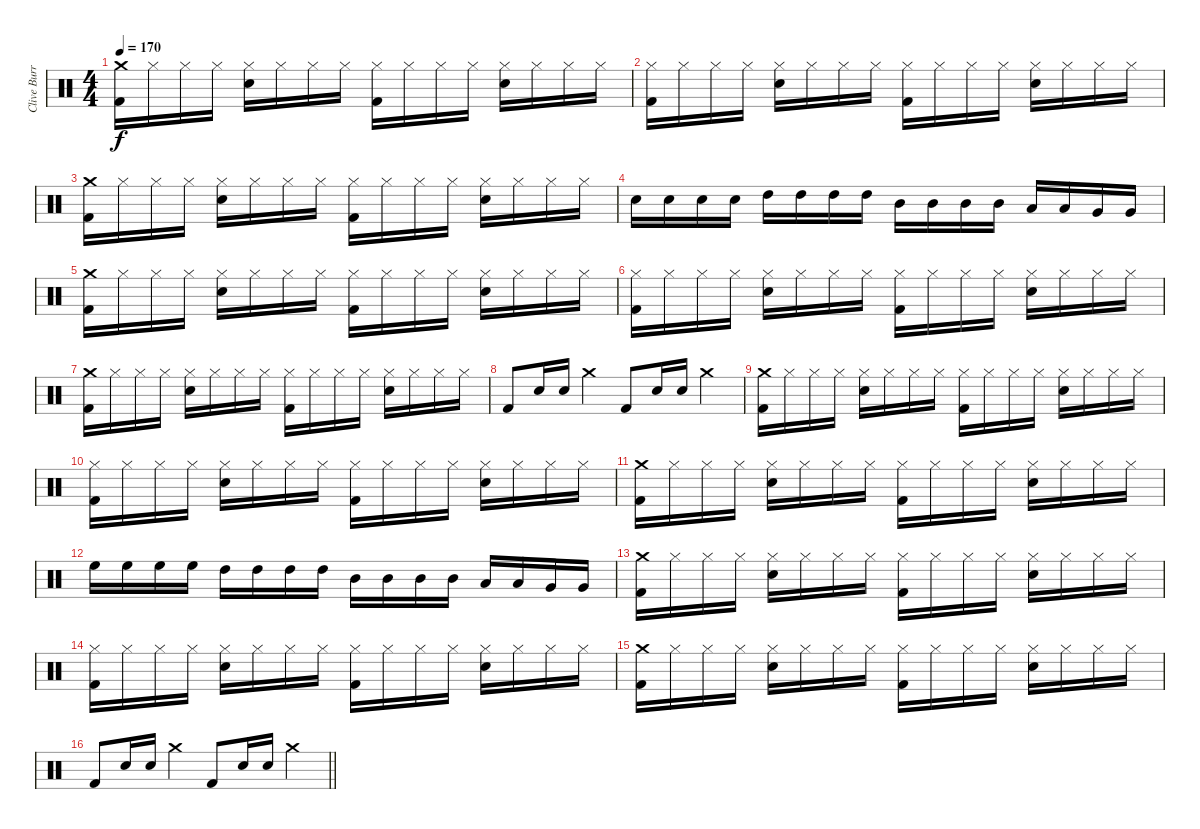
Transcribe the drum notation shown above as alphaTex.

\track ("Clive Burr" "Clive Burr") {instrument percussion}
\staff {score}
\articulation defaults
\ts (4 4)
\tempo 170
\clef neutral
\ks c
("Crash medium (hit)" "Kick (hit) 2").16{dy f} "Hi-Hat (closed)".16 "Hi-Hat (closed)".16 "Hi-Hat (closed)".16 ("Hi-Hat (closed)" "Electric Snare (hit)").16 "Hi-Hat (closed)".16 "Hi-Hat (closed)".16 "Hi-Hat (closed)".16 ("Hi-Hat (closed)" "Kick (hit) 2").16 "Hi-Hat (closed)".16 "Hi-Hat (closed)".16 "Hi-Hat (closed)".16 ("Hi-Hat (closed)" "Electric Snare (hit)").16 "Hi-Hat (closed)".16 "Hi-Hat (closed)".16 "Hi-Hat (closed)".16 |
("Hi-Hat (closed)" "Kick (hit) 2").16 "Hi-Hat (closed)".16 "Hi-Hat (closed)".16 "Hi-Hat (closed)".16 ("Hi-Hat (closed)" "Electric Snare (hit)").16 "Hi-Hat (closed)".16 "Hi-Hat (closed)".16 "Hi-Hat (closed)".16 ("Hi-Hat (closed)" "Kick (hit) 2").16 "Hi-Hat (closed)".16 "Hi-Hat (closed)".16 "Hi-Hat (closed)".16 ("Hi-Hat (closed)" "Electric Snare (hit)").16 "Hi-Hat (closed)".16 "Hi-Hat (closed)".16 "Hi-Hat (closed)".16 |
("Crash medium (hit)" "Kick (hit) 2").16 "Hi-Hat (closed)".16 "Hi-Hat (closed)".16 "Hi-Hat (closed)".16 ("Hi-Hat (closed)" "Electric Snare (hit)").16 "Hi-Hat (closed)".16 "Hi-Hat (closed)".16 "Hi-Hat (closed)".16 ("Hi-Hat (closed)" "Kick (hit) 2").16 "Hi-Hat (closed)".16 "Hi-Hat (closed)".16 "Hi-Hat (closed)".16 ("Hi-Hat (closed)" "Electric Snare (hit)").16 "Hi-Hat (closed)".16 "Hi-Hat (closed)".16 "Hi-Hat (closed)".16 |
"Electric Snare (hit)".16 "Electric Snare (hit)".16 "Electric Snare (hit)".16 "Electric Snare (hit)".16 "High Tom (hit)".16 "High Tom (hit)".16 "High Tom (hit)".16 "High Tom (hit)".16 "Mid Tom (hit)".16 "Mid Tom (hit)".16 "Mid Tom (hit)".16 "Mid Tom (hit)".16 "Low Tom (hit)".16 "Low Tom (hit)".16 "Very Low Tom (hit)".16 "Very Low Tom (hit)".16 |
("Crash medium (hit)" "Kick (hit) 2").16 "Hi-Hat (closed)".16 "Hi-Hat (closed)".16 "Hi-Hat (closed)".16 ("Hi-Hat (closed)" "Electric Snare (hit)").16 "Hi-Hat (closed)".16 "Hi-Hat (closed)".16 "Hi-Hat (closed)".16 ("Hi-Hat (closed)" "Kick (hit) 2").16 "Hi-Hat (closed)".16 "Hi-Hat (closed)".16 "Hi-Hat (closed)".16 ("Hi-Hat (closed)" "Electric Snare (hit)").16 "Hi-Hat (closed)".16 "Hi-Hat (closed)".16 "Hi-Hat (closed)".16 |
("Hi-Hat (closed)" "Kick (hit) 2").16 "Hi-Hat (closed)".16 "Hi-Hat (closed)".16 "Hi-Hat (closed)".16 ("Hi-Hat (closed)" "Electric Snare (hit)").16 "Hi-Hat (closed)".16 "Hi-Hat (closed)".16 "Hi-Hat (closed)".16 ("Hi-Hat (closed)" "Kick (hit) 2").16 "Hi-Hat (closed)".16 "Hi-Hat (closed)".16 "Hi-Hat (closed)".16 ("Hi-Hat (closed)" "Electric Snare (hit)").16 "Hi-Hat (closed)".16 "Hi-Hat (closed)".16 "Hi-Hat (closed)".16 |
("Crash medium (hit)" "Kick (hit) 2").16 "Hi-Hat (closed)".16 "Hi-Hat (closed)".16 "Hi-Hat (closed)".16 ("Hi-Hat (closed)" "Electric Snare (hit)").16 "Hi-Hat (closed)".16 "Hi-Hat (closed)".16 "Hi-Hat (closed)".16 ("Hi-Hat (closed)" "Kick (hit) 2").16 "Hi-Hat (closed)".16 "Hi-Hat (closed)".16 "Hi-Hat (closed)".16 ("Hi-Hat (closed)" "Electric Snare (hit)").16 "Hi-Hat (closed)".16 "Hi-Hat (closed)".16 "Hi-Hat (closed)".16 |
"Kick (hit) 2".8 "Electric Snare (hit)".16 "Electric Snare (hit)".16 "Crash medium (hit)".4 "Kick (hit) 2".8 "Electric Snare (hit)".16 "Electric Snare (hit)".16 "Crash medium (hit)".4 |
("Crash medium (hit)" "Kick (hit) 2").16 "Hi-Hat (closed)".16 "Hi-Hat (closed)".16 "Hi-Hat (closed)".16 ("Hi-Hat (closed)" "Electric Snare (hit)").16 "Hi-Hat (closed)".16 "Hi-Hat (closed)".16 "Hi-Hat (closed)".16 ("Hi-Hat (closed)" "Kick (hit) 2").16 "Hi-Hat (closed)".16 "Hi-Hat (closed)".16 "Hi-Hat (closed)".16 ("Hi-Hat (closed)" "Electric Snare (hit)").16 "Hi-Hat (closed)".16 "Hi-Hat (closed)".16 "Hi-Hat (closed)".16 |
("Hi-Hat (closed)" "Kick (hit) 2").16 "Hi-Hat (closed)".16 "Hi-Hat (closed)".16 "Hi-Hat (closed)".16 ("Hi-Hat (closed)" "Electric Snare (hit)").16 "Hi-Hat (closed)".16 "Hi-Hat (closed)".16 "Hi-Hat (closed)".16 ("Hi-Hat (closed)" "Kick (hit) 2").16 "Hi-Hat (closed)".16 "Hi-Hat (closed)".16 "Hi-Hat (closed)".16 ("Hi-Hat (closed)" "Electric Snare (hit)").16 "Hi-Hat (closed)".16 "Hi-Hat (closed)".16 "Hi-Hat (closed)".16 |
("Crash medium (hit)" "Kick (hit) 2").16 "Hi-Hat (closed)".16 "Hi-Hat (closed)".16 "Hi-Hat (closed)".16 ("Hi-Hat (closed)" "Electric Snare (hit)").16 "Hi-Hat (closed)".16 "Hi-Hat (closed)".16 "Hi-Hat (closed)".16 ("Hi-Hat (closed)" "Kick (hit) 2").16 "Hi-Hat (closed)".16 "Hi-Hat (closed)".16 "Hi-Hat (closed)".16 ("Hi-Hat (closed)" "Electric Snare (hit)").16 "Hi-Hat (closed)".16 "Hi-Hat (closed)".16 "Hi-Hat (closed)".16 |
"High Floor Tom (hit)".16 "High Floor Tom (hit)".16 "High Floor Tom (hit)".16 "High Floor Tom (hit)".16 "High Tom (hit)".16 "High Tom (hit)".16 "High Tom (hit)".16 "High Tom (hit)".16 "Mid Tom (hit)".16 "Mid Tom (hit)".16 "Mid Tom (hit)".16 "Mid Tom (hit)".16 "Low Tom (hit)".16 "Low Tom (hit)".16 "Very Low Tom (hit)".16 "Very Low Tom (hit)".16 |
("Crash medium (hit)" "Kick (hit) 2").16 "Hi-Hat (closed)".16 "Hi-Hat (closed)".16 "Hi-Hat (closed)".16 ("Hi-Hat (closed)" "Electric Snare (hit)").16 "Hi-Hat (closed)".16 "Hi-Hat (closed)".16 "Hi-Hat (closed)".16 ("Hi-Hat (closed)" "Kick (hit) 2").16 "Hi-Hat (closed)".16 "Hi-Hat (closed)".16 "Hi-Hat (closed)".16 ("Hi-Hat (closed)" "Electric Snare (hit)").16 "Hi-Hat (closed)".16 "Hi-Hat (closed)".16 "Hi-Hat (closed)".16 |
("Hi-Hat (closed)" "Kick (hit) 2").16 "Hi-Hat (closed)".16 "Hi-Hat (closed)".16 "Hi-Hat (closed)".16 ("Hi-Hat (closed)" "Electric Snare (hit)").16 "Hi-Hat (closed)".16 "Hi-Hat (closed)".16 "Hi-Hat (closed)".16 ("Hi-Hat (closed)" "Kick (hit) 2").16 "Hi-Hat (closed)".16 "Hi-Hat (closed)".16 "Hi-Hat (closed)".16 ("Hi-Hat (closed)" "Electric Snare (hit)").16 "Hi-Hat (closed)".16 "Hi-Hat (closed)".16 "Hi-Hat (closed)".16 |
("Crash medium (hit)" "Kick (hit) 2").16 "Hi-Hat (closed)".16 "Hi-Hat (closed)".16 "Hi-Hat (closed)".16 ("Hi-Hat (closed)" "Electric Snare (hit)").16 "Hi-Hat (closed)".16 "Hi-Hat (closed)".16 "Hi-Hat (closed)".16 ("Hi-Hat (closed)" "Kick (hit) 2").16 "Hi-Hat (closed)".16 "Hi-Hat (closed)".16 "Hi-Hat (closed)".16 ("Hi-Hat (closed)" "Electric Snare (hit)").16 "Hi-Hat (closed)".16 "Hi-Hat (closed)".16 "Hi-Hat (closed)".16 |
\barLineRight lightlight "Kick (hit) 2".8 "Electric Snare (hit)".16 "Electric Snare (hit)".16 "Crash medium (hit)".4 "Kick (hit) 2".8 "Electric Snare (hit)".16 "Electric Snare (hit)".16 "Crash medium (hit)".4
